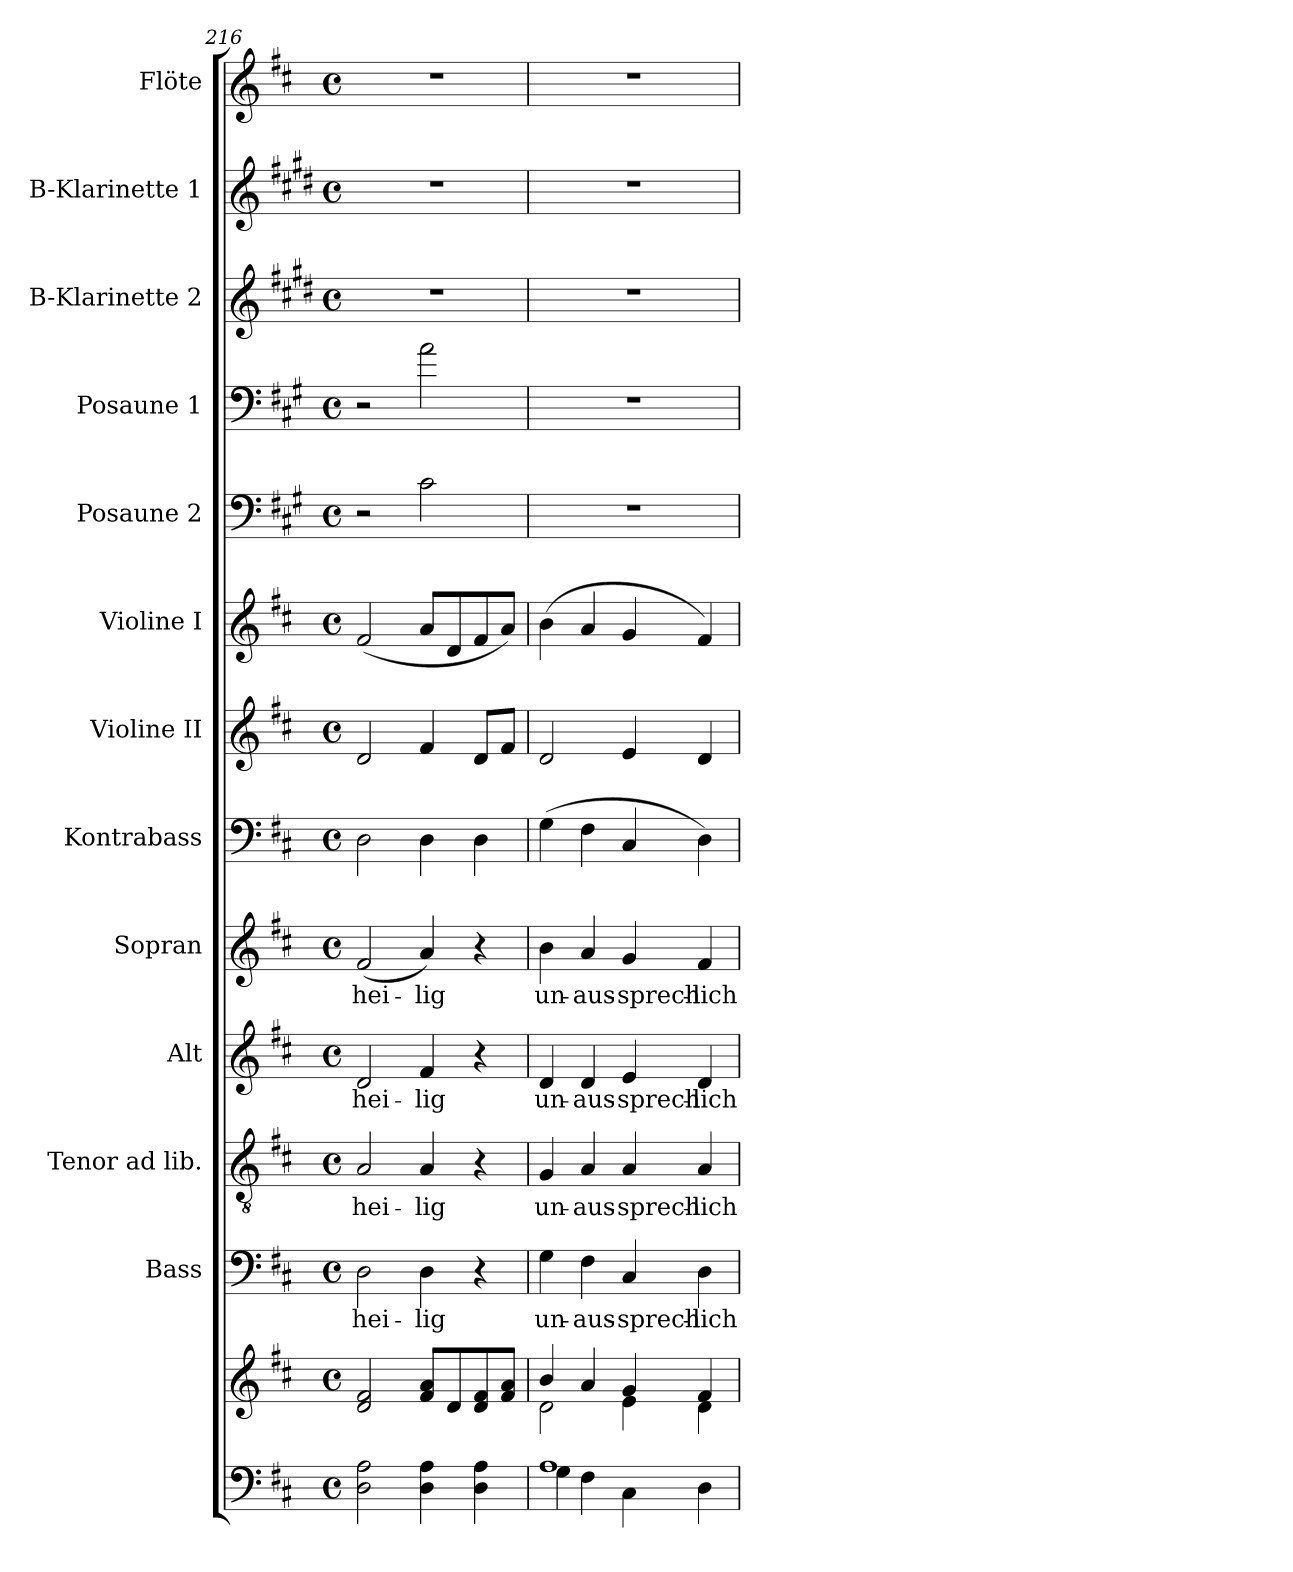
**kern	**kern	**kern	**text	**kern	**text	**kern	**text	**kern	**text	**kern	**kern	**kern	**kern	**kern	**kern	**kern	**kern
*part13	*part13	*part12	*part12	*part11	*part11	*part10	*part10	*part9	*part9	*part8	*part7	*part6	*part5	*part4	*part3	*part2	*part1
*staff14	*staff13	*staff12	*staff12	*staff11	*staff11	*staff10	*staff10	*staff9	*staff9	*staff8	*staff7	*staff6	*staff5	*staff4	*staff3	*staff2	*staff1
*	*	*I"Bass	*	*I"Tenor ad lib.	*	*I"Alt	*	*I"Sopran	*	*I"Kontrabass	*I"Violine II	*I"Violine I	*I"Posaune 2	*I"Posaune 1	*I"B-Klarinette 2	*I"B-Klarinette 1	*I"Flöte
*	*	*I'B.	*	*I'T.	*	*I'A.	*	*I'S.	*	*I'Kb.	*I'Vl. II	*I'Vl. I	*I'Pos 2	*I'Pos. 1	*I'B Kl. 2	*I'B Kl. 1	*I'Fl.
*clefF4	*clefG2	*clefF4	*	*clefGv2	*	*clefG2	*	*clefG2	*	*clefF4	*clefG2	*clefG2	*clefF4	*clefF4	*clefG2	*clefG2	*clefG2
*	*	*	*	*	*	*	*	*	*	*ITrd7c12	*	*	*ITrd4c7	*ITrd4c7	*ITrd1c2	*ITrd1c2	*
*k[f#c#]	*k[f#c#]	*k[f#c#]	*	*k[f#c#]	*	*k[f#c#]	*	*k[f#c#]	*	*k[f#c#]	*k[f#c#]	*k[f#c#]	*k[f#c#]	*k[f#c#]	*k[f#c#]	*k[f#c#]	*k[f#c#]
*D:	*D:	*D:	*	*D:	*	*D:	*	*D:	*	*D:	*D:	*D:	*D:	*D:	*D:	*D:	*D:
*M4/4	*M4/4	*M4/4	*	*M4/4	*	*M4/4	*	*M4/4	*	*M4/4	*M4/4	*M4/4	*M4/4	*M4/4	*M4/4	*M4/4	*M4/4
*met(c)	*met(c)	*met(c)	*	*met(c)	*	*met(c)	*	*met(c)	*	*met(c)	*met(c)	*met(c)	*met(c)	*met(c)	*met(c)	*met(c)	*met(c)
=216	=216	=216	=216	=216	=216	=216	=216	=216	=216	=216	=216	=216	=216	=216	=216	=216	=216
!	!	!	!LO:LY:b	!	!LO:LY:b	!	!LO:LY:b	!	!LO:LY:b	!	!	!	!	!	!	!	!
2D\ 2A\	2d/ 2f#/	2D\	hei-	2A/	hei-	2d/	hei-	(<2f#/	hei-	2DD\	2d/	(<2f#/	2r	2r	1r	1r	1r
!	!	!	!LO:LY:b	!	!LO:LY:b	!	!LO:LY:b	!	!LO:LY:b	!	!	!	!	!	!	!	!
4D\ 4A\	8f#/ 8a/L	4D\	-lig	4A/	-lig	4f#/	-lig	4a/)	-lig	4DD\	4f#/	8a/L	2F#\	2d\	.	.	.
.	8d/	.	.	.	.	.	.	.	.	.	.	8d/	.	.	.	.	.
4D\ 4A\	8d/ 8f#/	4r	.	4r	.	4r	.	4r	.	4DD\	8d/L	8f#/	.	.	.	.	.
.	8f#/ 8a/J	.	.	.	.	.	.	.	.	.	8f#/J	8a/J)	.	.	.	.	.
=217	=217	=217	=217	=217	=217	=217	=217	=217	=217	=217	=217	=217	=217	=217	=217	=217	=217
*^	*^	*	*	*	*	*	*	*	*	*	*	*	*	*	*	*	*
!	!	!	!	!	!LO:LY:b	!	!LO:LY:b	!	!LO:LY:b	!	!LO:LY:b	!	!	!	!	!	!	!	!
1A	4G\	4b/	2d\	4G\	un-	4G/	un-	4d/	un-	4b\	un-	(>4GG\	2d/	(>4b\	1r	1r	1r	1r	1r
!	!	!	!	!	!LO:LY:b	!	!LO:LY:b	!	!LO:LY:b	!	!LO:LY:b	!	!	!	!	!	!	!	!
.	4F#\	4a/	.	4F#\	-aus-	4A/	-aus-	4d/	-aus-	4a/	-aus-	4FF#\	.	4a/	.	.	.	.	.
!	!	!	!	!	!LO:LY:b	!	!LO:LY:b	!	!LO:LY:b	!	!LO:LY:b	!	!	!	!	!	!	!	!
.	4C#\	4g/	4e\	4C#/	-sprech-	4A/	-sprech-	4e/	-sprech-	4g/	-sprech-	4CC#/	4e/	4g/	.	.	.	.	.
!	!	!	!	!	!LO:LY:b	!	!LO:LY:b	!	!LO:LY:b	!	!LO:LY:b	!	!	!	!	!	!	!	!
.	4D\	4f#/	4d\	4D\	-lich	4A/	-lich	4d/	-lich	4f#/	-lich	4DD\)	4d/	4f#/)	.	.	.	.	.
*v	*v	*	*	*	*	*	*	*	*	*	*	*	*	*	*	*	*	*	*
*	*v	*v	*	*	*	*	*	*	*	*	*	*	*	*	*	*	*	*
=	=	=	=	=	=	=	=	=	=	=	=	=	=	=	=	=	=
*-	*-	*-	*-	*-	*-	*-	*-	*-	*-	*-	*-	*-	*-	*-	*-	*-	*-
